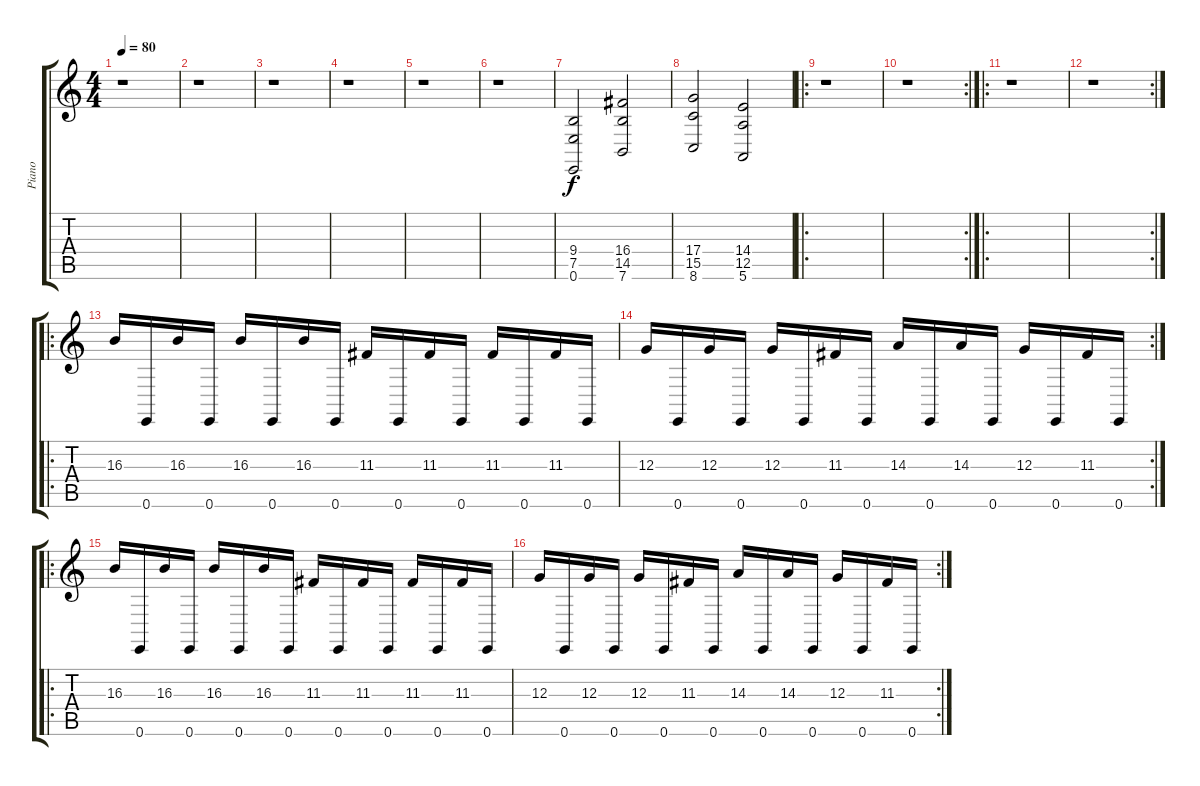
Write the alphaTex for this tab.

\track ("Piano" "Piano") {instrument electricgrandpiano}
\staff {score tabs}
\tuning (E4 B3 G3 D3 A2 E2) {hide}
\ts (4 4)
\tempo 80
\clef g2
\ks c
r.1{dy f instrument electricgrandpiano} |
r.1 |
r.1 |
r.1 |
r.1 |
r.1 |
(9.4 7.5 0.6).2 (16.4 14.5 7.6).2 |
(17.4 15.5 8.6).2 (14.4 12.5 5.6).2 |
\ro
r.1 |
\rc 2
r.1 |
\ro
r.1 |
\rc 2
r.1 |
\ro
16.3.16 0.6.16 16.3.16 0.6.16 16.3.16 0.6.16 16.3.16 0.6.16 11.3.16 0.6.16 11.3.16 0.6.16 11.3.16 0.6.16 11.3.16 0.6.16 |
\rc 2
12.3.16 0.6.16 12.3.16 0.6.16 12.3.16 0.6.16 11.3.16 0.6.16 14.3.16 0.6.16 14.3.16 0.6.16 12.3.16 0.6.16 11.3.16 0.6.16 |
\ro
16.3.16 0.6.16 16.3.16 0.6.16 16.3.16 0.6.16 16.3.16 0.6.16 11.3.16 0.6.16 11.3.16 0.6.16 11.3.16 0.6.16 11.3.16 0.6.16 |
\rc 2
12.3.16 0.6.16 12.3.16 0.6.16 12.3.16 0.6.16 11.3.16 0.6.16 14.3.16 0.6.16 14.3.16 0.6.16 12.3.16 0.6.16 11.3.16 0.6.16
